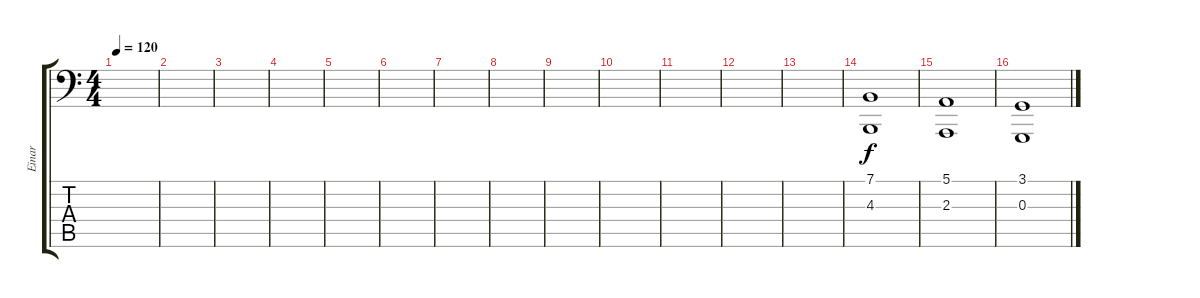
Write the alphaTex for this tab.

\track ("Einar" "Einar") {instrument stringensemble1}
\staff {score tabs}
\tuning (E2 B1 G1 D1 A0 E0) {hide}
\ts (4 4)
\tempo 120
\clef f4
\ks c
|
|
|
|
|
|
|
|
|
|
|
|
|
(7.1 4.3).1 |
(5.1 2.3).1 |
(3.1 0.3).1
